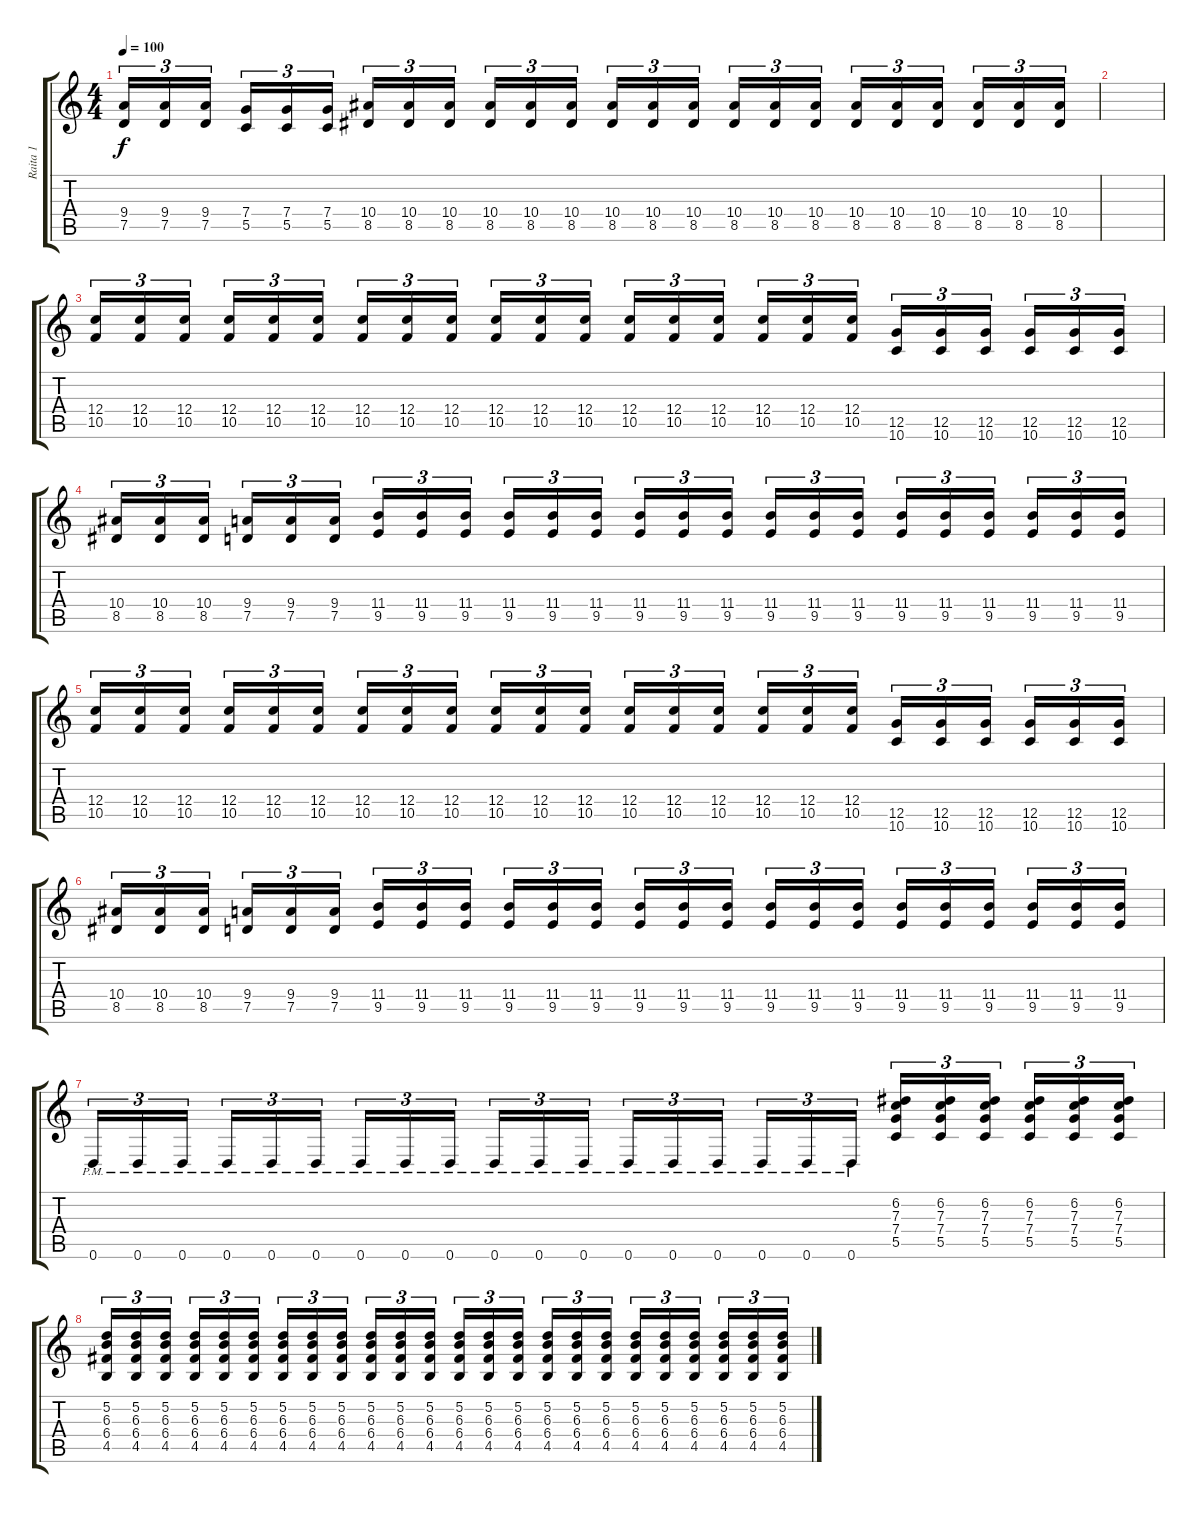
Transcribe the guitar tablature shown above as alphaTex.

\track ("Raita 1" "Raita 1") {instrument distortionguitar}
\staff {score tabs}
\tuning (D4 A3 F3 C3 G2 D2) {hide}
\ts (4 4)
\tempo 100
\clef g2
\ks c
(9.4 7.5).16{tu (3 2) dy f} (9.4 7.5).16{tu (3 2)} (9.4 7.5).16{tu (3 2)} (7.4 5.5).16{tu (3 2)} (7.4 5.5).16{tu (3 2)} (7.4 5.5).16{tu (3 2)} (10.4 8.5).16{tu (3 2)} (10.4 8.5).16{tu (3 2)} (10.4 8.5).16{tu (3 2)} (10.4 8.5).16{tu (3 2)} (10.4 8.5).16{tu (3 2)} (10.4 8.5).16{tu (3 2)} (10.4 8.5).16{tu (3 2)} (10.4 8.5).16{tu (3 2)} (10.4 8.5).16{tu (3 2)} (10.4 8.5).16{tu (3 2)} (10.4 8.5).16{tu (3 2)} (10.4 8.5).16{tu (3 2)} (10.4 8.5).16{tu (3 2)} (10.4 8.5).16{tu (3 2)} (10.4 8.5).16{tu (3 2)} (10.4 8.5).16{tu (3 2)} (10.4 8.5).16{tu (3 2)} (10.4 8.5).16{tu (3 2)} |
|
(12.4 10.5).16{tu (3 2)} (12.4 10.5).16{tu (3 2)} (12.4 10.5).16{tu (3 2)} (12.4 10.5).16{tu (3 2)} (12.4 10.5).16{tu (3 2)} (12.4 10.5).16{tu (3 2)} (12.4 10.5).16{tu (3 2)} (12.4 10.5).16{tu (3 2)} (12.4 10.5).16{tu (3 2)} (12.4 10.5).16{tu (3 2)} (12.4 10.5).16{tu (3 2)} (12.4 10.5).16{tu (3 2)} (12.4 10.5).16{tu (3 2)} (12.4 10.5).16{tu (3 2)} (12.4 10.5).16{tu (3 2)} (12.4 10.5).16{tu (3 2)} (12.4 10.5).16{tu (3 2)} (12.4 10.5).16{tu (3 2)} (12.5 10.6).16{tu (3 2)} (12.5 10.6).16{tu (3 2)} (12.5 10.6).16{tu (3 2)} (12.5 10.6).16{tu (3 2)} (12.5 10.6).16{tu (3 2)} (12.5 10.6).16{tu (3 2)} |
(10.4 8.5).16{tu (3 2)} (10.4 8.5).16{tu (3 2)} (10.4 8.5).16{tu (3 2)} (9.4 7.5).16{tu (3 2)} (9.4 7.5).16{tu (3 2)} (9.4 7.5).16{tu (3 2)} (11.4 9.5).16{tu (3 2)} (11.4 9.5).16{tu (3 2)} (11.4 9.5).16{tu (3 2)} (11.4 9.5).16{tu (3 2)} (11.4 9.5).16{tu (3 2)} (11.4 9.5).16{tu (3 2)} (11.4 9.5).16{tu (3 2)} (11.4 9.5).16{tu (3 2)} (11.4 9.5).16{tu (3 2)} (11.4 9.5).16{tu (3 2)} (11.4 9.5).16{tu (3 2)} (11.4 9.5).16{tu (3 2)} (11.4 9.5).16{tu (3 2)} (11.4 9.5).16{tu (3 2)} (11.4 9.5).16{tu (3 2)} (11.4 9.5).16{tu (3 2)} (11.4 9.5).16{tu (3 2)} (11.4 9.5).16{tu (3 2)} |
(12.4 10.5).16{tu (3 2)} (12.4 10.5).16{tu (3 2)} (12.4 10.5).16{tu (3 2)} (12.4 10.5).16{tu (3 2)} (12.4 10.5).16{tu (3 2)} (12.4 10.5).16{tu (3 2)} (12.4 10.5).16{tu (3 2)} (12.4 10.5).16{tu (3 2)} (12.4 10.5).16{tu (3 2)} (12.4 10.5).16{tu (3 2)} (12.4 10.5).16{tu (3 2)} (12.4 10.5).16{tu (3 2)} (12.4 10.5).16{tu (3 2)} (12.4 10.5).16{tu (3 2)} (12.4 10.5).16{tu (3 2)} (12.4 10.5).16{tu (3 2)} (12.4 10.5).16{tu (3 2)} (12.4 10.5).16{tu (3 2)} (12.5 10.6).16{tu (3 2)} (12.5 10.6).16{tu (3 2)} (12.5 10.6).16{tu (3 2)} (12.5 10.6).16{tu (3 2)} (12.5 10.6).16{tu (3 2)} (12.5 10.6).16{tu (3 2)} |
(10.4 8.5).16{tu (3 2)} (10.4 8.5).16{tu (3 2)} (10.4 8.5).16{tu (3 2)} (9.4 7.5).16{tu (3 2)} (9.4 7.5).16{tu (3 2)} (9.4 7.5).16{tu (3 2)} (11.4 9.5).16{tu (3 2)} (11.4 9.5).16{tu (3 2)} (11.4 9.5).16{tu (3 2)} (11.4 9.5).16{tu (3 2)} (11.4 9.5).16{tu (3 2)} (11.4 9.5).16{tu (3 2)} (11.4 9.5).16{tu (3 2)} (11.4 9.5).16{tu (3 2)} (11.4 9.5).16{tu (3 2)} (11.4 9.5).16{tu (3 2)} (11.4 9.5).16{tu (3 2)} (11.4 9.5).16{tu (3 2)} (11.4 9.5).16{tu (3 2)} (11.4 9.5).16{tu (3 2)} (11.4 9.5).16{tu (3 2)} (11.4 9.5).16{tu (3 2)} (11.4 9.5).16{tu (3 2)} (11.4 9.5).16{tu (3 2)} |
0.6{pm}.16{tu (3 2)} 0.6{pm}.16{tu (3 2)} 0.6{pm}.16{tu (3 2)} 0.6{pm}.16{tu (3 2)} 0.6{pm}.16{tu (3 2)} 0.6{pm}.16{tu (3 2)} 0.6{pm}.16{tu (3 2)} 0.6{pm}.16{tu (3 2)} 0.6{pm}.16{tu (3 2)} 0.6{pm}.16{tu (3 2)} 0.6{pm}.16{tu (3 2)} 0.6{pm}.16{tu (3 2)} 0.6{pm}.16{tu (3 2)} 0.6{pm}.16{tu (3 2)} 0.6{pm}.16{tu (3 2)} 0.6{pm}.16{tu (3 2)} 0.6{pm}.16{tu (3 2)} 0.6{pm}.16{tu (3 2)} (6.2 7.3 7.4 5.5).16{tu (3 2)} (6.2 7.3 7.4 5.5).16{tu (3 2)} (6.2 7.3 7.4 5.5).16{tu (3 2)} (6.2 7.3 7.4 5.5).16{tu (3 2)} (6.2 7.3 7.4 5.5).16{tu (3 2)} (6.2 7.3 7.4 5.5).16{tu (3 2)} |
(5.2 6.3 6.4 4.5).16{tu (3 2)} (5.2 6.3 6.4 4.5).16{tu (3 2)} (5.2 6.3 6.4 4.5).16{tu (3 2)} (5.2 6.3 6.4 4.5).16{tu (3 2)} (5.2 6.3 6.4 4.5).16{tu (3 2)} (5.2 6.3 6.4 4.5).16{tu (3 2)} (5.2 6.3 6.4 4.5).16{tu (3 2)} (5.2 6.3 6.4 4.5).16{tu (3 2)} (5.2 6.3 6.4 4.5).16{tu (3 2)} (5.2 6.3 6.4 4.5).16{tu (3 2)} (5.2 6.3 6.4 4.5).16{tu (3 2)} (5.2 6.3 6.4 4.5).16{tu (3 2)} (5.2 6.3 6.4 4.5).16{tu (3 2)} (5.2 6.3 6.4 4.5).16{tu (3 2)} (5.2 6.3 6.4 4.5).16{tu (3 2)} (5.2 6.3 6.4 4.5).16{tu (3 2)} (5.2 6.3 6.4 4.5).16{tu (3 2)} (5.2 6.3 6.4 4.5).16{tu (3 2)} (5.2 6.3 6.4 4.5).16{tu (3 2)} (5.2 6.3 6.4 4.5).16{tu (3 2)} (5.2 6.3 6.4 4.5).16{tu (3 2)} (5.2 6.3 6.4 4.5).16{tu (3 2)} (5.2 6.3 6.4 4.5).16{tu (3 2)} (5.2 6.3 6.4 4.5).16{tu (3 2)}
